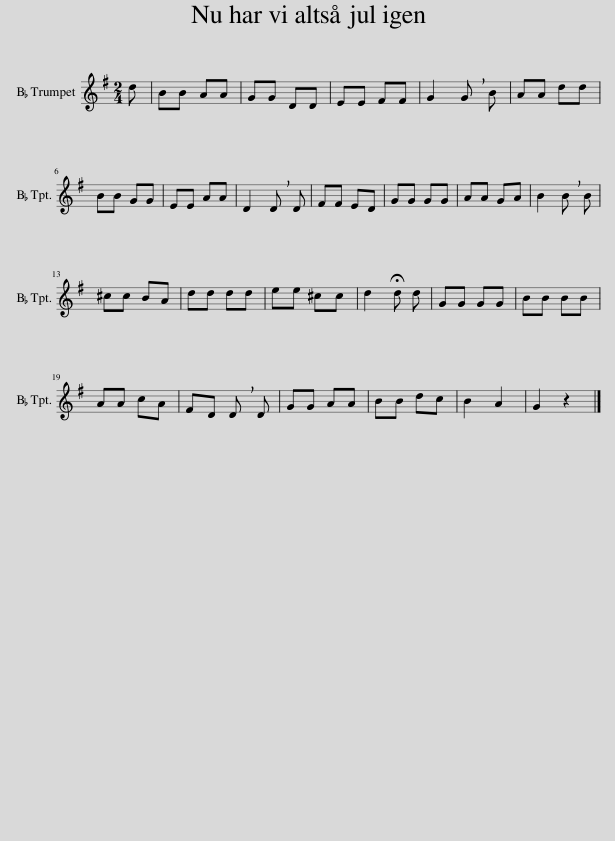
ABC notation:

X:1
L:1/8
M:2/4
I:linebreak $
K:none
V:1 treble transpose=-2
V:1
[K:G] d | BB AA | GG DD | EE FF | G2 !breath!G B | %5
 AA dd |$ BB GG | EE AA | D2 !breath!D D | FF ED | %10
 GG GG | AA GA | B2 !breath!B B |$ ^cc BA | dd dd | %15
 ee ^cc | d2 !fermata!d d | GG GG | BB BB |$ AA cA | %20
 FD !breath!D D | GG AA | BB dc | B2 A2 | G2 z2 |] %25
